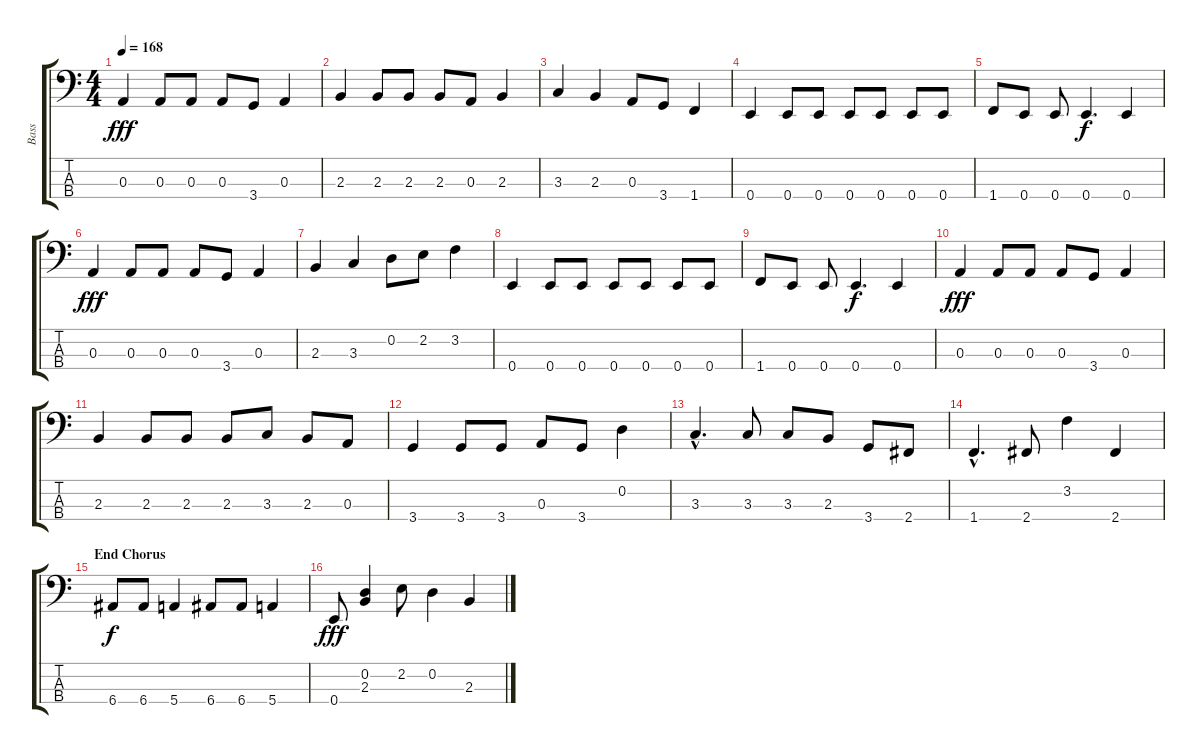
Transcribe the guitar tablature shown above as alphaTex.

\track ("Bass" "Bass") {instrument electricbasspick}
\staff {score tabs}
\tuning (G2 D2 A1 E1) {hide}
\ts (4 4)
\tempo 168
\clef f4
\ks c
0.3.4{dy fff} 0.3.8 0.3.8 0.3.8 3.4.8 0.3.4 |
2.3.4 2.3.8 2.3.8 2.3.8 0.3.8 2.3.4 |
3.3.4 2.3.4 0.3.8 3.4.8 1.4.4 |
0.4.4 0.4.8 0.4.8 0.4.8 0.4.8 0.4.8 0.4.8 |
1.4.8 0.4.8 0.4.8 0.4.4{d dy f} 0.4.4 |
0.3.4{dy fff} 0.3.8 0.3.8 0.3.8 3.4.8 0.3.4 |
2.3.4 3.3.4 0.2.8 2.2.8 3.2.4 |
0.4.4 0.4.8 0.4.8 0.4.8 0.4.8 0.4.8 0.4.8 |
1.4.8 0.4.8 0.4.8 0.4.4{d dy f} 0.4.4 |
0.3.4{dy fff} 0.3.8 0.3.8 0.3.8 3.4.8 0.3.4 |
2.3.4 2.3.8 2.3.8 2.3.8 3.3.8 2.3.8 0.3.8 |
3.4.4 3.4.8 3.4.8 0.3.8 3.4.8 0.2.4 |
3.3{hac}.4{d} 3.3.8 3.3.8 2.3.8 3.4.8 2.4.8 |
1.4{hac}.4{d} 2.4.8 3.2.4 2.4.4 |
\section ("" "End Chorus")
6.4.8{dy f} 6.4.8 5.4.4 6.4.8 6.4.8 5.4.4 |
0.4.8{dy fff} (0.2 2.3).4 2.2.8 0.2.4 2.3.4
